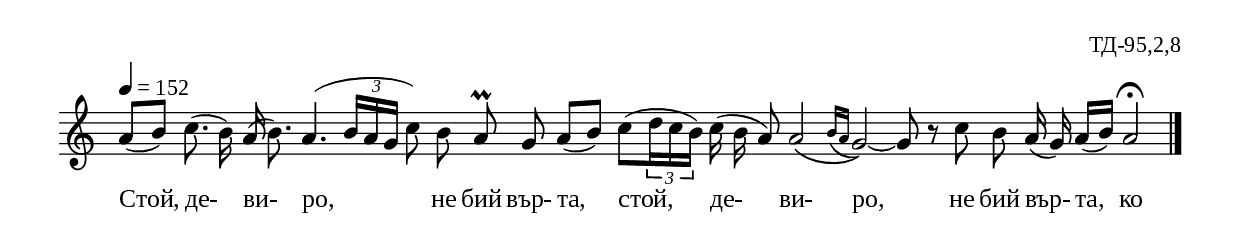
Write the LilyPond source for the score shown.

%{
sva_095_2_08
%}

\include "td-preamble.ly"

\score {
\relative c'' {
\tempo 4 = 152
%\time 2/4
\cadenzaOn 
a8([ b)] c8.( b16) a16( b8.) a4.( \times 2/3 { b16[ a g] } c8\noBeam) b a\prall\noBeam
g a([ b)] c8[( \times 2/3 { d16 c b]) } c16( b a8) a2\( \acciaccatura { b16[ a] } g2\)~
g8 r c\noBeam b\noBeam a16( g) a([ b]) a2\fermata
 \bar "|." 
}
\addlyrics { Стой, де- ви- ро, не бий вър- та, 
стой, де- ви- ро, не бий вър- та, ко   }
%
\layout {
   \context { \Staff \remove "Time_signature_engraver" } 
  indent = #0
  line-width = 190\mm
  ragged-right=##f
}
%
\midi { 
	\context {
		\Score
		tempoWholesPerMinute = #(ly:make-moment 88 4)
		}
	}
}
%
\header{
  opus = "ТД-95,2,8"
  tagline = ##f
}


